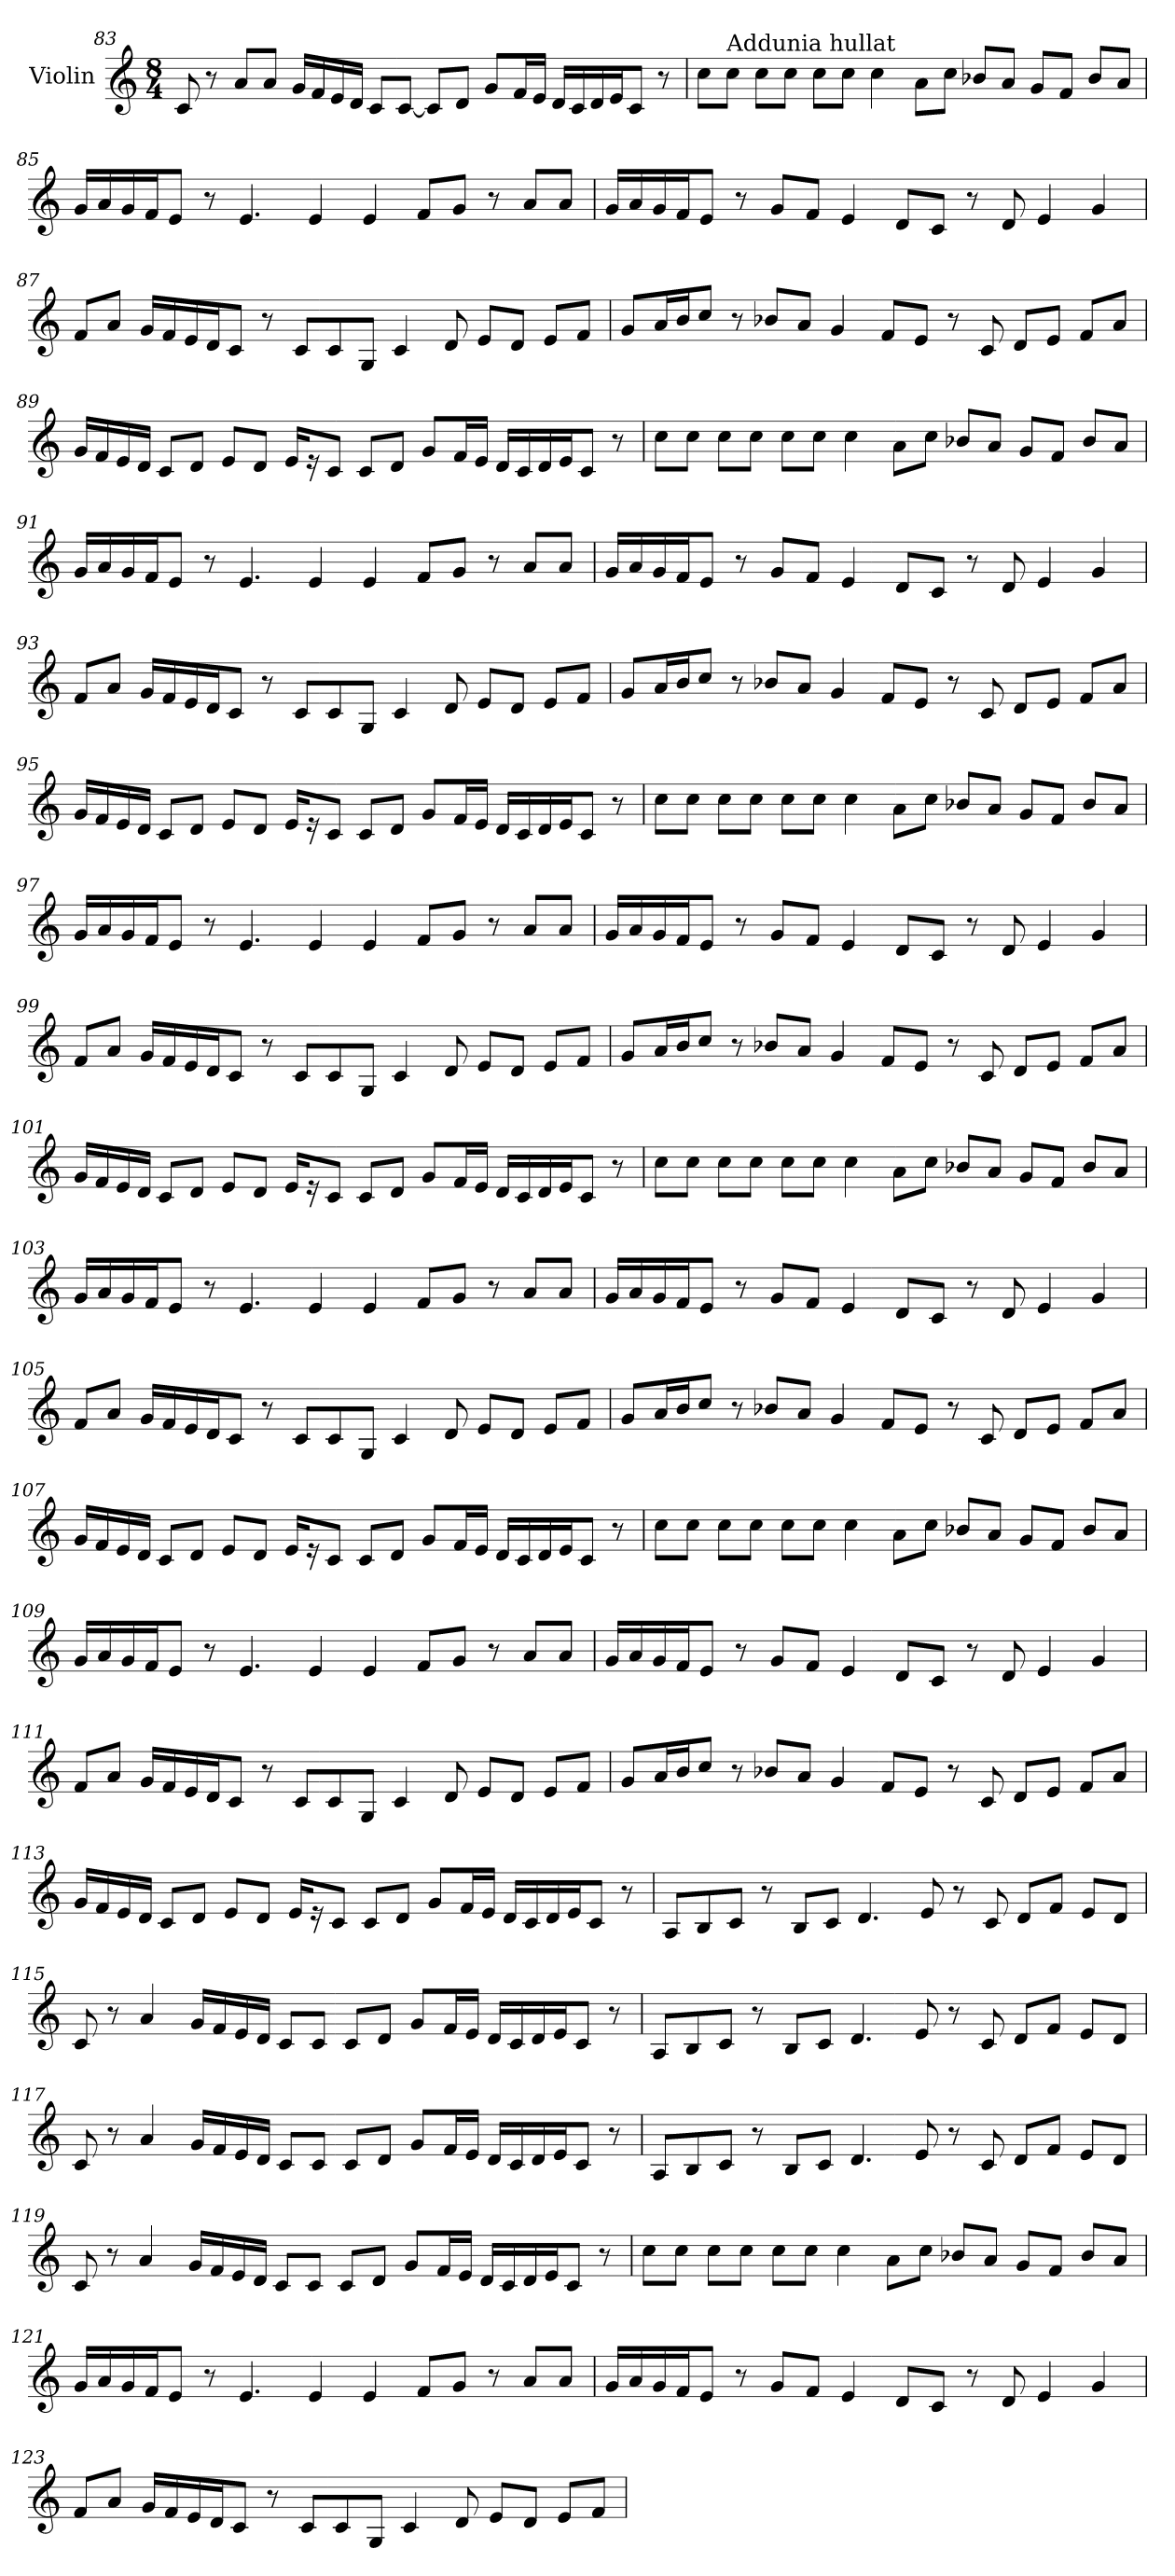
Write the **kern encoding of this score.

**kern
*part1
*staff1
*I"Violin
!!LO:LB:g=z
*clefG2
*k[]
*M8/4
=83
8c/
8r
8a/L
8a/J
16g/LL
16f/
16e/
16d/JJ
8c/L
[8c/J
8c/L]
8d/J
8g/L
16f/L
16e/JJ
16d/LL
16c/
16d/
16e/J
8c/J
8r
=84
*MM70
8cc\L
!LO:TX:a:t=Addunia hullat
8cc\J
8cc\L
8cc\J
8cc\L
8cc\J
4cc\
8a\L
8cc\J
8b-X/L
8a/J
8g/L
8f/J
8b-/L
8a/J
!!LO:LB:g=z
=85
16g/LL
16a/
16g/
16f/J
8e/J
8r
4.e/
4e/
4e/
8f/L
8g/J
8r
8a/L
8a/J
=86
16g/LL
16a/
16g/
16f/J
8e/J
8r
8g/L
8f/J
4e/
8d/L
8c/J
8r
8d/
4e/
4g/
!!LO:LB:g=z
=87
8f/L
8a/J
16g/LL
16f/
16e/
16d/J
8c/J
8r
8c/L
8c/
8G/J
4c/
8d/
8e/L
8d/J
8e/L
8f/J
=88
8g/L
16a/L
16b/J
8cc/J
8r
8b-X/L
8a/J
4g/
8f/L
8e/J
8r
8c/
8d/L
8e/J
8f/L
8a/J
!!LO:LB:g=z
=89
16g/LL
16f/
16e/
16d/JJ
8c/L
8d/J
8e/L
8d/J
16e/KL
16r
8c/J
8c/L
8d/J
8g/L
16f/L
16e/JJ
16d/LL
16c/
16d/
16e/J
8c/J
8r
=90
8cc\L
8cc\J
8cc\L
8cc\J
8cc\L
8cc\J
4cc\
8a\L
8cc\J
8b-X/L
8a/J
8g/L
8f/J
8b-/L
8a/J
!!LO:LB:g=z
=91
16g/LL
16a/
16g/
16f/J
8e/J
8r
4.e/
4e/
4e/
8f/L
8g/J
8r
8a/L
8a/J
=92
16g/LL
16a/
16g/
16f/J
8e/J
8r
8g/L
8f/J
4e/
8d/L
8c/J
8r
8d/
4e/
4g/
!!LO:PB:g=z
=93
8f/L
8a/J
16g/LL
16f/
16e/
16d/J
8c/J
8r
8c/L
8c/
8G/J
4c/
8d/
8e/L
8d/J
8e/L
8f/J
=94
8g/L
16a/L
16b/J
8cc/J
8r
8b-X/L
8a/J
4g/
8f/L
8e/J
8r
8c/
8d/L
8e/J
8f/L
8a/J
!!LO:LB:g=z
=95
16g/LL
16f/
16e/
16d/JJ
8c/L
8d/J
8e/L
8d/J
16e/KL
16r
8c/J
8c/L
8d/J
8g/L
16f/L
16e/JJ
16d/LL
16c/
16d/
16e/J
8c/J
8r
=96
8cc\L
8cc\J
8cc\L
8cc\J
8cc\L
8cc\J
4cc\
8a\L
8cc\J
8b-X/L
8a/J
8g/L
8f/J
8b-/L
8a/J
!!LO:LB:g=z
=97
16g/LL
16a/
16g/
16f/J
8e/J
8r
4.e/
4e/
4e/
8f/L
8g/J
8r
8a/L
8a/J
=98
16g/LL
16a/
16g/
16f/J
8e/J
8r
8g/L
8f/J
4e/
8d/L
8c/J
8r
8d/
4e/
4g/
!!LO:LB:g=z
=99
8f/L
8a/J
16g/LL
16f/
16e/
16d/J
8c/J
8r
8c/L
8c/
8G/J
4c/
8d/
8e/L
8d/J
8e/L
8f/J
=100
8g/L
16a/L
16b/J
8cc/J
8r
8b-X/L
8a/J
4g/
8f/L
8e/J
8r
8c/
8d/L
8e/J
8f/L
8a/J
!!LO:LB:g=z
=101
16g/LL
16f/
16e/
16d/JJ
8c/L
8d/J
8e/L
8d/J
16e/KL
16r
8c/J
8c/L
8d/J
8g/L
16f/L
16e/JJ
16d/LL
16c/
16d/
16e/J
8c/J
8r
=102
8cc\L
8cc\J
8cc\L
8cc\J
8cc\L
8cc\J
4cc\
8a\L
8cc\J
8b-X/L
8a/J
8g/L
8f/J
8b-/L
8a/J
!!LO:LB:g=z
=103
16g/LL
16a/
16g/
16f/J
8e/J
8r
4.e/
4e/
4e/
8f/L
8g/J
8r
8a/L
8a/J
=104
16g/LL
16a/
16g/
16f/J
8e/J
8r
8g/L
8f/J
4e/
8d/L
8c/J
8r
8d/
4e/
4g/
!!LO:LB:g=z
=105
8f/L
8a/J
16g/LL
16f/
16e/
16d/J
8c/J
8r
8c/L
8c/
8G/J
4c/
8d/
8e/L
8d/J
8e/L
8f/J
=106
8g/L
16a/L
16b/J
8cc/J
8r
8b-X/L
8a/J
4g/
8f/L
8e/J
8r
8c/
8d/L
8e/J
8f/L
8a/J
!!LO:LB:g=z
=107
16g/LL
16f/
16e/
16d/JJ
8c/L
8d/J
8e/L
8d/J
16e/KL
16r
8c/J
8c/L
8d/J
8g/L
16f/L
16e/JJ
16d/LL
16c/
16d/
16e/J
8c/J
8r
=108
8cc\L
8cc\J
8cc\L
8cc\J
8cc\L
8cc\J
4cc\
8a\L
8cc\J
8b-X/L
8a/J
8g/L
8f/J
8b-/L
8a/J
!!LO:PB:g=z
=109
16g/LL
16a/
16g/
16f/J
8e/J
8r
4.e/
4e/
4e/
8f/L
8g/J
8r
8a/L
8a/J
=110
16g/LL
16a/
16g/
16f/J
8e/J
8r
8g/L
8f/J
4e/
8d/L
8c/J
8r
8d/
4e/
4g/
!!LO:LB:g=z
=111
8f/L
8a/J
16g/LL
16f/
16e/
16d/J
8c/J
8r
8c/L
8c/
8G/J
4c/
8d/
8e/L
8d/J
8e/L
8f/J
=112
8g/L
16a/L
16b/J
8cc/J
8r
8b-X/L
8a/J
4g/
8f/L
8e/J
8r
8c/
8d/L
8e/J
8f/L
8a/J
!!LO:LB:g=z
=113
16g/LL
16f/
16e/
16d/JJ
8c/L
8d/J
8e/L
8d/J
16e/KL
16r
8c/J
8c/L
8d/J
8g/L
16f/L
16e/JJ
16d/LL
16c/
16d/
16e/J
8c/J
8r
!!LO:LB:g=z
=114
8A/L
8B/
8c/J
8r
8B/L
8c/J
4.d/
8e/
8r
8c/
8d/L
8f/J
8e/L
8d/J
!!LO:LB:g=z
=115
8c/
8r
4a/
16g/LL
16f/
16e/
16d/JJ
8c/L
8c/J
8c/L
8d/J
8g/L
16f/L
16e/JJ
16d/LL
16c/
16d/
16e/J
8c/J
8r
=116
8A/L
8B/
8c/J
8r
8B/L
8c/J
4.d/
8e/
8r
8c/
8d/L
8f/J
8e/L
8d/J
!!LO:LB:g=z
=117
8c/
8r
4a/
16g/LL
16f/
16e/
16d/JJ
8c/L
8c/J
8c/L
8d/J
8g/L
16f/L
16e/JJ
16d/LL
16c/
16d/
16e/J
8c/J
8r
=118
8A/L
8B/
8c/J
8r
8B/L
8c/J
4.d/
8e/
8r
8c/
8d/L
8f/J
8e/L
8d/J
!!LO:LB:g=z
=119
8c/
8r
4a/
16g/LL
16f/
16e/
16d/JJ
8c/L
8c/J
8c/L
8d/J
8g/L
16f/L
16e/JJ
16d/LL
16c/
16d/
16e/J
8c/J
8r
=120
8cc\L
8cc\J
8cc\L
8cc\J
8cc\L
8cc\J
4cc\
8a\L
8cc\J
8b-X/L
8a/J
8g/L
8f/J
8b-/L
8a/J
!!LO:LB:g=z
=121
16g/LL
16a/
16g/
16f/J
8e/J
8r
4.e/
4e/
4e/
8f/L
8g/J
8r
8a/L
8a/J
=122
16g/LL
16a/
16g/
16f/J
8e/J
8r
8g/L
8f/J
4e/
8d/L
8c/J
8r
8d/
4e/
4g/
!!LO:PB:g=z
=123
8f/L
8a/J
16g/LL
16f/
16e/
16d/J
8c/J
8r
8c/L
8c/
8G/J
4c/
8d/
8e/L
8d/J
8e/L
8f/J
=
*-
